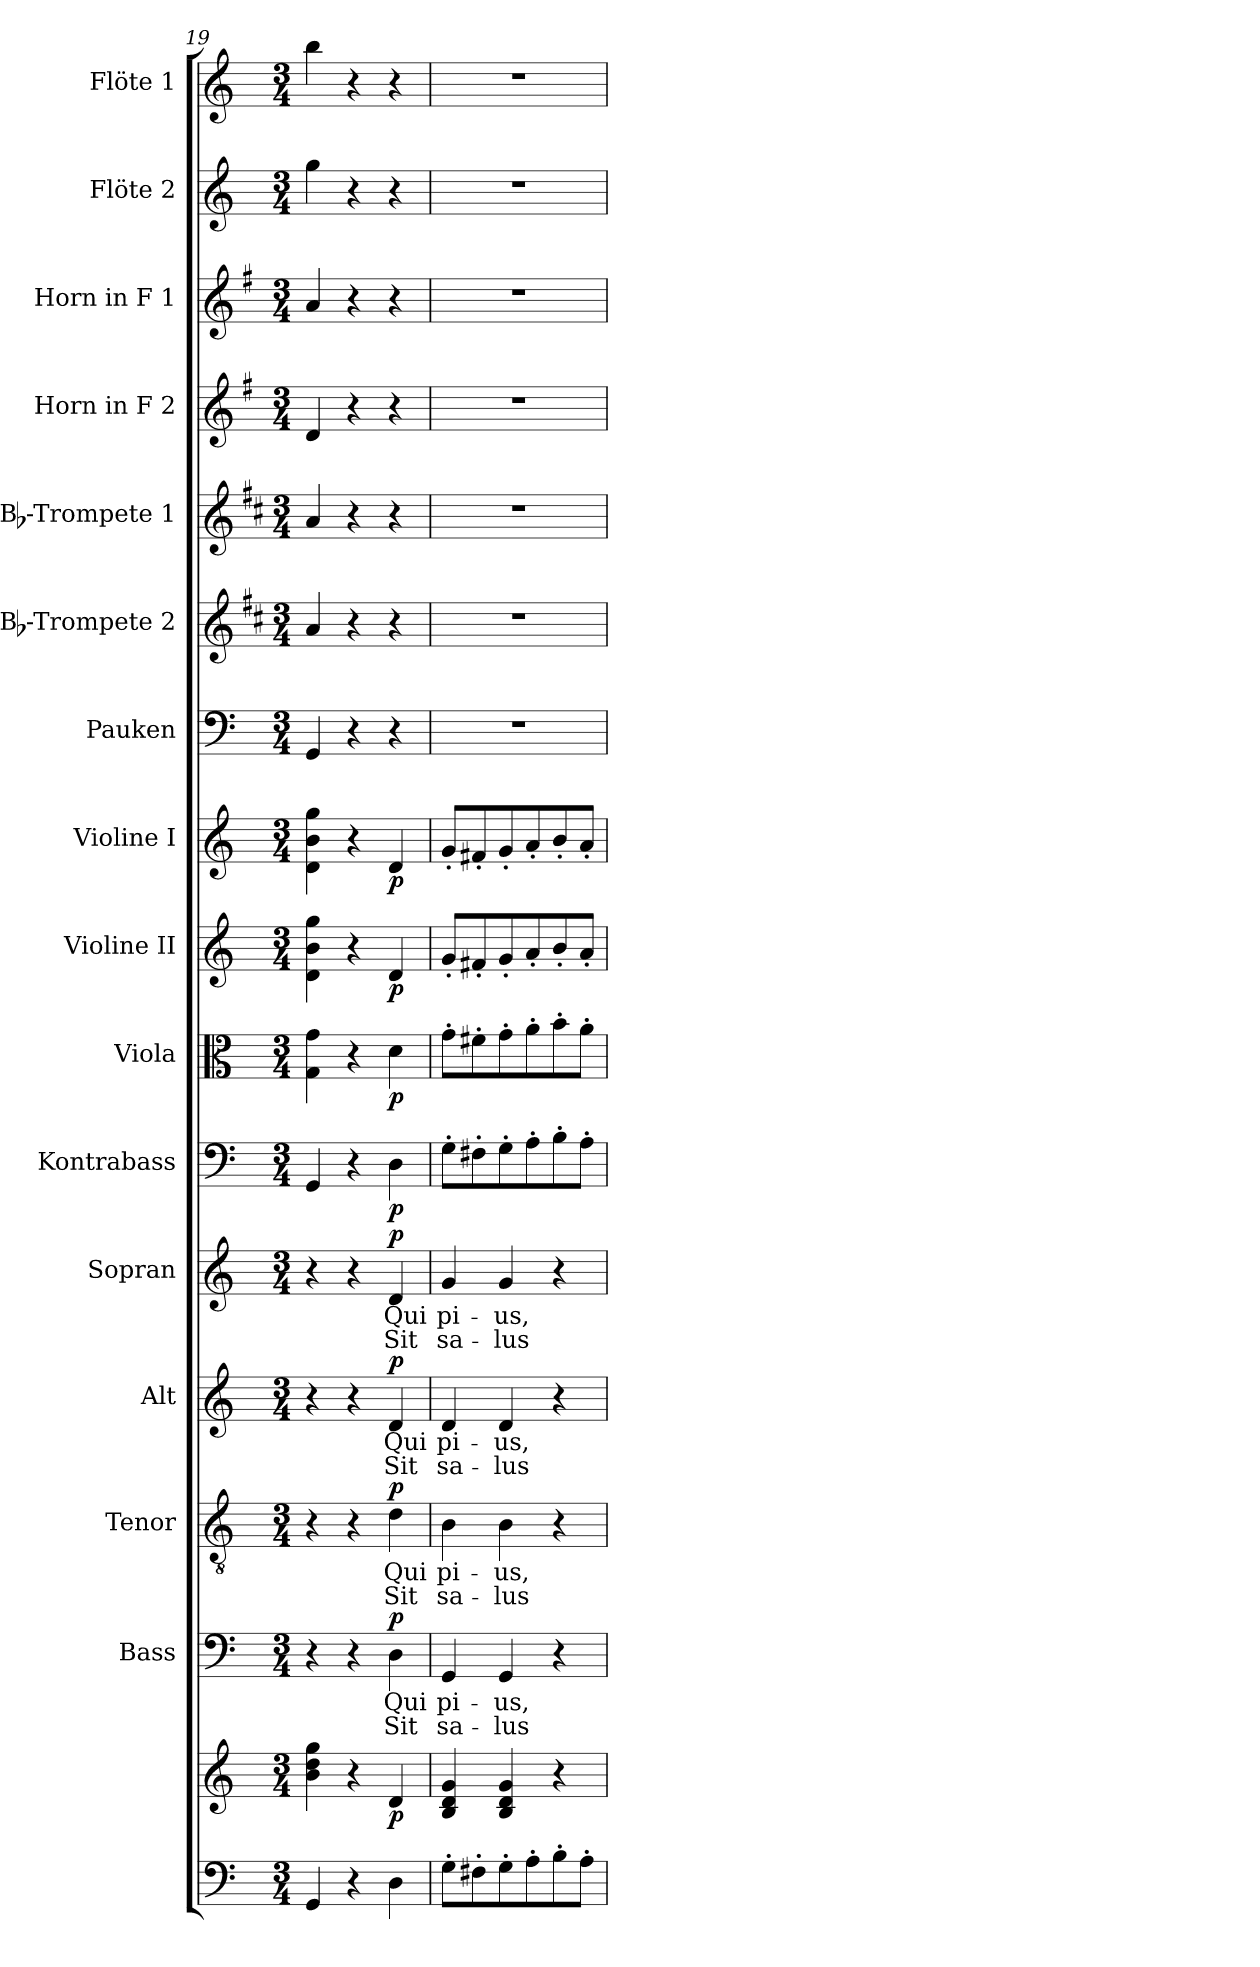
**kern	**kern	**dynam	**kern	**text	**text	**dynam	**kern	**text	**text	**dynam	**kern	**text	**text	**dynam	**kern	**text	**text	**dynam	**kern	**dynam	**kern	**dynam	**kern	**dynam	**kern	**dynam	**kern	**kern	**kern	**kern	**kern	**kern	**kern
*part16	*part16	*part16	*part15	*part15	*part15	*part15	*part14	*part14	*part14	*part14	*part13	*part13	*part13	*part13	*part12	*part12	*part12	*part12	*part11	*part11	*part10	*part10	*part9	*part9	*part8	*part8	*part7	*part6	*part5	*part4	*part3	*part2	*part1
*staff17	*staff16	*staff16/17	*staff15	*staff15	*staff15	*staff15	*staff14	*staff14	*staff14	*staff14	*staff13	*staff13	*staff13	*staff13	*staff12	*staff12	*staff12	*staff12	*staff11	*staff11	*staff10	*staff10	*staff9	*staff9	*staff8	*staff8	*staff7	*staff6	*staff5	*staff4	*staff3	*staff2	*staff1
*	*	*	*I"Bass	*	*	*	*I"Tenor	*	*	*	*I"Alt	*	*	*	*I"Sopran	*	*	*	*I"Kontrabass	*	*I"Viola	*	*I"Violine II	*	*I"Violine I	*	*I"Pauken	*I"Bb-Trompete 2	*I"Bb-Trompete 1	*I"Horn in F 2	*I"Horn in F 1	*I"Flöte 2	*I"Flöte 1
*	*	*	*I'B.	*	*	*	*I'T.	*	*	*	*I'A.	*	*	*	*I'S.	*	*	*	*I'Kb.	*	*I'Vla.	*	*I'Vl. II	*	*I'Vl. I	*	*I'Pk.	*I'Bb Trp. 2	*I'Bb Trp. 1	*	*	*I'Fl. 2	*I'Fl. 1
*clefF4	*clefG2	*	*clefF4	*	*	*	*clefGv2	*	*	*	*clefG2	*	*	*	*clefG2	*	*	*	*clefF4	*	*clefC3	*	*clefG2	*	*clefG2	*	*clefF4	*clefG2	*clefG2	*clefG2	*clefG2	*clefG2	*clefG2
*	*	*	*	*	*	*	*	*	*	*	*	*	*	*	*	*	*	*	*ITrd7c12	*	*	*	*	*	*	*	*	*ITrd1c2	*ITrd1c2	*ITrd4c7	*ITrd4c7	*	*
*k[]	*k[]	*	*k[]	*	*	*	*k[]	*	*	*	*k[]	*	*	*	*k[]	*	*	*	*k[]	*	*k[]	*	*k[]	*	*k[]	*	*k[]	*k[]	*k[]	*k[]	*k[]	*k[]	*k[]
*C:	*C:	*	*C:	*	*	*	*C:	*	*	*	*C:	*	*	*	*C:	*	*	*	*C:	*	*C:	*	*C:	*	*C:	*	*C:	*C:	*C:	*C:	*C:	*C:	*C:
*M3/4	*M3/4	*	*M3/4	*	*	*	*M3/4	*	*	*	*M3/4	*	*	*	*M3/4	*	*	*	*M3/4	*	*M3/4	*	*M3/4	*	*M3/4	*	*M3/4	*M3/4	*M3/4	*M3/4	*M3/4	*M3/4	*M3/4
=19	=19	=19	=19	=19	=19	=19	=19	=19	=19	=19	=19	=19	=19	=19	=19	=19	=19	=19	=19	=19	=19	=19	=19	=19	=19	=19	=19	=19	=19	=19	=19	=19	=19
4GG/	4b\ 4dd\ 4gg\	.	4r	.	.	.	4r	.	.	.	4r	.	.	.	4r	.	.	.	4GGG/	.	4G\ 4g\	.	4d\ 4b\ 4gg\	.	4d\ 4b\ 4gg\	.	4GG/	4g/	4g/	4G/	4d/	4gg\	4bb\
4r	4r	.	4r	.	.	.	4r	.	.	.	4r	.	.	.	4r	.	.	.	4r	.	4r	.	4r	.	4r	.	4r	4r	4r	4r	4r	4r	4r
!	!	!LO:DY:b	!	!LO:LY:b	!LO:LY:b	!LO:DY:a	!	!LO:LY:b	!LO:LY:b	!LO:DY:a	!	!LO:LY:b	!LO:LY:b	!LO:DY:a	!	!LO:LY:b	!LO:LY:b	!LO:DY:a	!	!LO:DY:b	!	!LO:DY:b	!	!LO:DY:b	!	!LO:DY:b	!	!	!	!	!	!	!
4D\	4d/	p	4D\	Qui	Sit	p	4d\	Qui	Sit	p	4d/	Qui	Sit	p	4d/	Qui	Sit	p	4DD\	p	4d\	p	4d/	p	4d/	p	4r	4r	4r	4r	4r	4r	4r
=20	=20	=20	=20	=20	=20	=20	=20	=20	=20	=20	=20	=20	=20	=20	=20	=20	=20	=20	=20	=20	=20	=20	=20	=20	=20	=20	=20	=20	=20	=20	=20	=20	=20
!	!	!	!	!LO:LY:b	!LO:LY:b	!	!	!LO:LY:b	!LO:LY:b	!	!	!LO:LY:b	!LO:LY:b	!	!	!LO:LY:b	!LO:LY:b	!	!	!	!	!	!	!	!	!	!	!	!	!	!	!	!
8G'>\L	4B/ 4d/ 4g/	.	4GG/	pi-	sa-	.	4B\	pi-	sa-	.	4d/	pi-	sa-	.	4g/	pi-	sa-	.	8GG'>\L	.	8g'>\L	.	8g'</L	.	8g'</L	.	2.r	2.r	2.r	2.r	2.r	2.r	2.r
8F#X'>\	.	.	.	.	.	.	.	.	.	.	.	.	.	.	.	.	.	.	8FF#X'>\	.	8f#X'>\	.	8f#X'</	.	8f#X'</	.	.	.	.	.	.	.	.
!	!	!	!	!LO:LY:b	!LO:LY:b	!	!	!LO:LY:b	!LO:LY:b	!	!	!LO:LY:b	!LO:LY:b	!	!	!LO:LY:b	!LO:LY:b	!	!	!	!	!	!	!	!	!	!	!	!	!	!	!	!
8G'>\	4B/ 4d/ 4g/	.	4GG/	-us,	-lus	.	4B\	-us,	-lus	.	4d/	-us,	-lus	.	4g/	-us,	-lus	.	8GG'>\	.	8g'>\	.	8g'</	.	8g'</	.	.	.	.	.	.	.	.
8A'>\	.	.	.	.	.	.	.	.	.	.	.	.	.	.	.	.	.	.	8AA'>\	.	8a'>\	.	8a'</	.	8a'</	.	.	.	.	.	.	.	.
8B'>\	4r	.	4r	.	.	.	4r	.	.	.	4r	.	.	.	4r	.	.	.	8BB'>\	.	8b'>\	.	8b'</	.	8b'</	.	.	.	.	.	.	.	.
8A'>\J	.	.	.	.	.	.	.	.	.	.	.	.	.	.	.	.	.	.	8AA'>\J	.	8a'>\J	.	8a'</J	.	8a'</J	.	.	.	.	.	.	.	.
=	=	=	=	=	=	=	=	=	=	=	=	=	=	=	=	=	=	=	=	=	=	=	=	=	=	=	=	=	=	=	=	=	=
*-	*-	*-	*-	*-	*-	*-	*-	*-	*-	*-	*-	*-	*-	*-	*-	*-	*-	*-	*-	*-	*-	*-	*-	*-	*-	*-	*-	*-	*-	*-	*-	*-	*-
